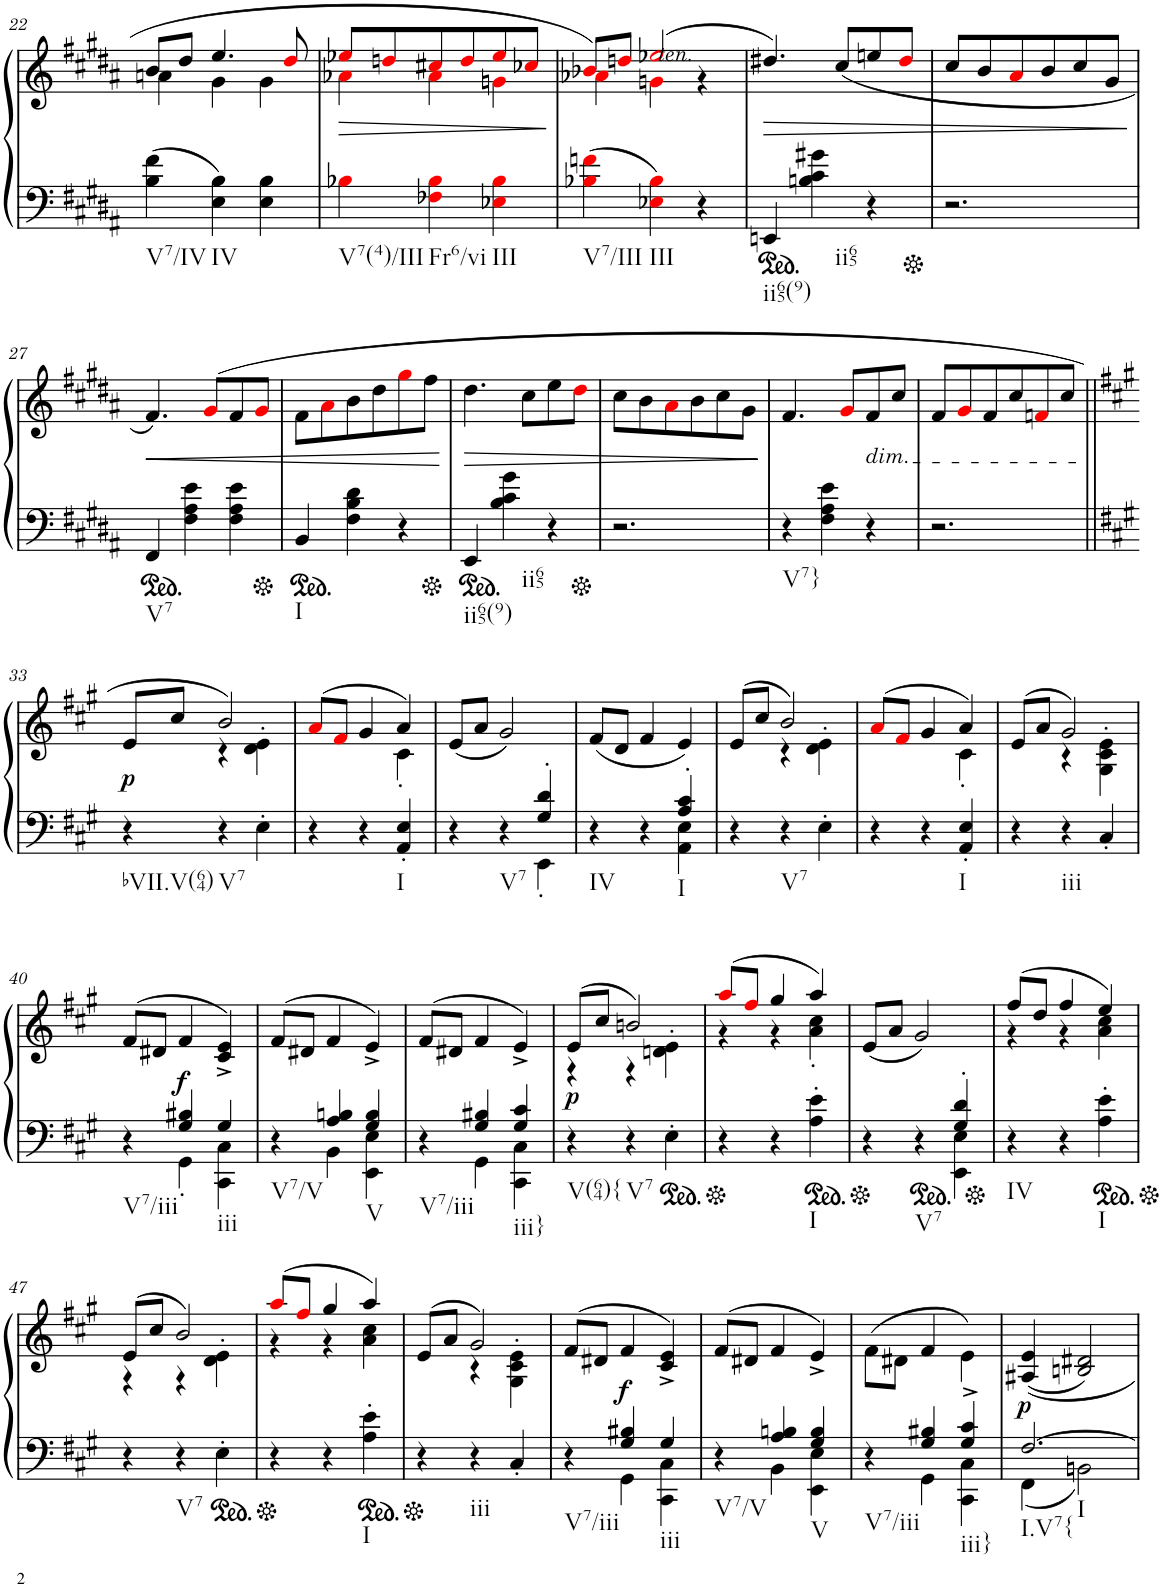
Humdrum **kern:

**kern	**kern	**dynam
*part2	*part1	*part1
*staff2	*staff1	*staff1
*I"Piano	*I"Piano	*
*I'Pno	*I'Pno	*
!!LO:PB:g=z
*clefF4	*clefG2	*
*k[f#c#g#d#a#]	*k[f#c#g#d#a#]	*
*B:	*B:	*
*M3/4	*M3/4	*
=22	=22	=22
*	*^	*
!LO:TX:b:t=V7/IV	!	!	!
(4B\ 4f#\	8b/L	4an\	.
.	8dd#/J	.	.
!LO:TX:b:t=IV	!	!	!
4E\ 4B\)	4.ee/	4g#\	.
4E\ 4B\	.	4g#\	.
.	8dd#i/	.	.
=23	=23	=23	=23
!LO:TX:b:t=V7(4)/III	!	!	!
!	!	!	!LO:HP:b
4B-Xi\	8ee-Xi/L	4a-Xi\	>
.	8ddni/	.	.
!LO:TX:b:t=Fr6/vi	!	!	!
4F-Xi\ 4B-i\	8cc#Xi/	4a-i\	.
.	8ddi/	.	.
!LO:TX:b:t=III	!	!	!
4E-Xi\ 4B-i\	8ee-i/	4gni\	.
.	8cc-Xi/J	.	.
*	*v	*v	*
.	.	]
=24	=24	=24
*	*^	*
!LO:TX:b:t=V7/III	!	!	!
(4B-Xi\ 4fni\	8b-Xi/L	4a-Xi\	.
.	8ddni/J	.	.
!	!LO:TX:b:i:t=ten.	!	!
!LO:TX:b:t=III	!	!	!
4E-Xi\ 4B-i\)	(2ee-Xi/	4gni\	.
4r	.	4r	.
*	*v	*v	*
=25	=25	=25
*ped	*	*
*	*^	*
!LO:TX:b:t=ii65(9)	!	!	!
!	!	!	!LO:HP:b
*	*v	*v	*
4EEn/	4.dd#X/)	>
!LO:TX:b:t=ii65	!	!
4Bn\ 4c#\ 4g#X\	.	.
.	(8cc#/L	.
4r	8een/	.
.	8dd#i/J	.
=26	=26	=26
*Xped	*	*
2.r	8cc#/L	.
.	8b/	.
.	8a#i/	.
.	8b/	.
.	8cc#/	.
.	8g#/J	.
.	.	]
!!LO:LB:g=z
=27	=27	=27
*ped	*	*
!LO:TX:b:t=V7	!	!
!	!	!LO:HP:b
4FF#/	4.f#/)	<
4F#\ 4A#\ 4e\	.	.
.	(8g#i/L	.
4F#\ 4A#\ 4e\	8f#/	.
.	8g#i/J	.
=28	=28	=28
*Xped	*	*
*ped	*	*
!LO:TX:b:t=I	!	!
4BB/	8f#\L	.
.	8a#i\	.
4F#\ 4B\ 4d#\	8b\	.
.	8dd#\	.
4r	8gg#i\	.
.	8ff#\J	.
.	.	[
=29	=29	=29
*Xped	*	*
*ped	*	*
!LO:TX:b:t=ii65(9)	!	!
!	!	!LO:HP:b
4EE/	4.dd#\	>
!LO:TX:b:t=ii65	!	!
4B\ 4c#\ 4g#\	.	.
.	8cc#\L	.
4r	8ee\	.
.	8dd#i\J	.
=30	=30	=30
*Xped	*	*
2.r	8cc#\L	.
.	8b\	.
.	8a#i\	.
.	8b\	.
.	8cc#\	.
.	8g#\J	.
.	.	]
=31	=31	=31
!LO:TX:b:t=V7}	!	!
4r	4.f#/	.
4F#\ 4A#\ 4e\	.	.
.	8g#i/L	.
!	!LO:TX:b:i:t=dim.	!
4r	8f#/	.
.	8cc#/J	.
=32	=32	=32
2.r	8f#/L	.
.	8g#i/	.
.	8f#/	.
.	8cc#/	.
.	8fni/	.
.	8cc#/J	.
!!LO:LB:g=z
=33||	=33||	=33||
*k[f#c#g#]	*k[f#c#g#]	*
*	*^	*
!LO:TX:b:t=bVII.V(64)	!	!	!
!	!	!	!LO:DY:b
4r	8e/L	4ryy	p
.	8cc#/J	.	.
!LO:TX:b:t=V7	!	!	!
4r	2b/)	4r	.
4E'\	.	4d\'> 4e\'>	.
=34	=34	=34	=34
4r	(>8ai/L	2ryy	.
.	8f#i/J	.	.
4r	4g#/	.	.
!LO:TX:b:t=I	!	!	!
4AA/' 4E/'	4a/)	4c#'\	.
*	*v	*v	*
=35	=35	=35
*^	*	*
4r	2ryy	(<8e/L	.
.	.	8a/J	.
!LO:TX:b:t=V7	!	!	!
4r	.	2g#/)	.
4G#/' 4d/'	4EE'\	.	.
=36	=36	=36	=36
!LO:TX:b:t=IV	!	!	!
4r	2ryy	(8f#/L	.
.	.	8d/J	.
4r	.	4f#/	.
!LO:TX:b:t=I	!	!	!
4A/' 4c#/'	4AA\ 4E\	4e/)	.
*v	*v	*	*
=37	=37	=37
*	*^	*
4r	(>8e/L	4ryy	.
.	8cc#/J	.	.
!LO:TX:b:t=V7	!	!	!
4r	2b/)	4r	.
4E'\	.	4d\'> 4e\'>	.
=38	=38	=38	=38
4r	(>8ai/L	2ryy	.
.	8f#i/J	.	.
4r	4g#/	.	.
!LO:TX:b:t=I	!	!	!
4AA/' 4E/'	4a/)	4c#'\	.
=39	=39	=39	=39
4r	(>8e/L	4ryy	.
.	8a/J	.	.
!LO:TX:b:t=iii	!	!	!
4r	2g#/)	4r	.
4C#'/	.	4G#\'> 4c#\'> 4e\'>	.
!!LO:LB:g=z
=40	=40	=40	=40
*^	*	*	*
!LO:TX:b:t=V7/iii	!	!	!	!
*	*	*v	*v	*
4r	4ryy	(>8f#/L	.
.	.	8d#X/J	.
!	!	!	!LO:DY:b
4G#/ 4B#X/	4GG#'\	4f#/	f
!LO:TX:b:t=iii	!	!	!
4G#/	4CC#\ 4C#\	4c#/^ 4e/^)	.
=41	=41	=41	=41
!LO:TX:b:t=V7/V	!	!	!
4r	4ryy	(>8f#/L	.
.	.	8d#X/J	.
4A/ 4Bn/	4BB\	4f#/	.
!LO:TX:b:t=V	!	!	!
4G#/ 4B/	4EE\ 4E\	4e^/)	.
=42	=42	=42	=42
!LO:TX:b:t=V7/iii	!	!	!
4r	4ryy	(>8f#/L	.
.	.	8d#X/J	.
4G#/ 4B#X/	4GG#\	4f#/	.
!LO:TX:b:t=iii}	!	!	!
4G#/ 4c#/	4CC#\ 4C#\	4e^/)	.
=43	=43	=43	=43
*	*	*^	*
!LO:TX:b:t=V(64){	!	!	!	!
!	!	!	!	!LO:DY:b
*v	*v	*	*	*
4r	(8e/L	4r	p
.	8cc#/J	.	.
!LO:TX:b:t=V7	!	!	!
4r	2bn/)	4r	.
*ped	*	*	*
4E'\	.	4dn\'> 4e\'>	.
=44	=44	=44	=44
*Xped	*	*	*
4r	(8aai/L	4r	.
.	8ff#i/J	.	.
4r	4gg#/	4r	.
*ped	*	*	*
!LO:TX:b:t=I	!	!	!
4A\' 4e\'	4aa/)	4a\' 4cc#\'	.
*	*v	*v	*
=45	=45	=45
*Xped	*	*
*^	*	*
4r	2ryy	(8e/L	.
.	.	8a/J	.
*ped	*	*	*
!LO:TX:b:t=V7	!	!	!
4r	.	2g#/)	.
4G#/' 4d/'	4EE\ 4E\	.	.
*v	*v	*	*
=46	=46	=46
*Xped	*	*
*^	*^	*
!LO:TX:b:t=IV	!	!	!	!
*v	*v	*	*	*
4r	(8ff#/L	4r	.
.	8dd/J	.	.
4r	4ff#/	4r	.
*ped	*	*	*
!LO:TX:b:t=I	!	!	!
4A\' 4e\'	4ee/)	4a\ 4cc#\	.
!!LO:LB:g=z	!!
=47	=47	=47	=47
*Xped	*	*	*
4r	(8e/L	4r	.
.	8cc#/J	.	.
!LO:TX:b:t=V7	!	!	!
4r	2b/)	4r	.
*ped	*	*	*
4E'\	.	4d\'> 4e\'>	.
=48	=48	=48	=48
*Xped	*	*	*
4r	(8aai/L	4r	.
.	8ff#i/J	.	.
4r	4gg#/	4r	.
*ped	*	*	*
!LO:TX:b:t=I	!	!	!
4A\' 4e\'	4aa/)	4a\ 4cc#\	.
=49	=49	=49	=49
*Xped	*	*	*
4r	(>8e/L	4ryy	.
.	8a/J	.	.
!LO:TX:b:t=iii	!	!	!
4r	2g#/)	4r	.
4C#'/	.	4G#\'> 4c#\'> 4e\'>	.
=50	=50	=50	=50
*^	*	*	*
!LO:TX:b:t=V7/iii	!	!	!	!
*	*	*v	*v	*
4r	4ryy	(>8f#/L	.
.	.	8d#X/J	.
!	!	!	!LO:DY:b
4G#/ 4B#X/	4GG#\	4f#/	f
!LO:TX:b:t=iii	!	!	!
4G#/	4CC#\ 4C#\	4c#/^ 4e/^)	.
=51	=51	=51	=51
!LO:TX:b:t=V7/V	!	!	!
4r	4ryy	(>8f#/L	.
.	.	8d#X/J	.
4A/ 4Bn/	4BB\	4f#/	.
!LO:TX:b:t=V	!	!	!
4G#/ 4B/	4EE\ 4E\	4e^/)	.
=52	=52	=52	=52
!LO:TX:b:t=V7/iii	!	!	!
4r	4ryy	(8f#\L	.
.	.	8d#X\J	.
4G#/ 4B#X/	4GG#\	4f#/	.
!LO:TX:b:t=iii}	!	!	!
4G#/^ 4c#/^	4CC#\ 4C#\	4e\)	.
=53	=53	=53	=53
!LO:TX:b:t=I.V7{	!	!	!
!LO:TX:b:t=I	!	!	!
!	!	!	!LO:DY:b
[2.F#/	(4FF#\	(4A#X/ 4e/	p
.	2BBn\)	2Bn/ 2d#X/)	.
*v	*v	*	*
=	=	=
*-	*-	*-
